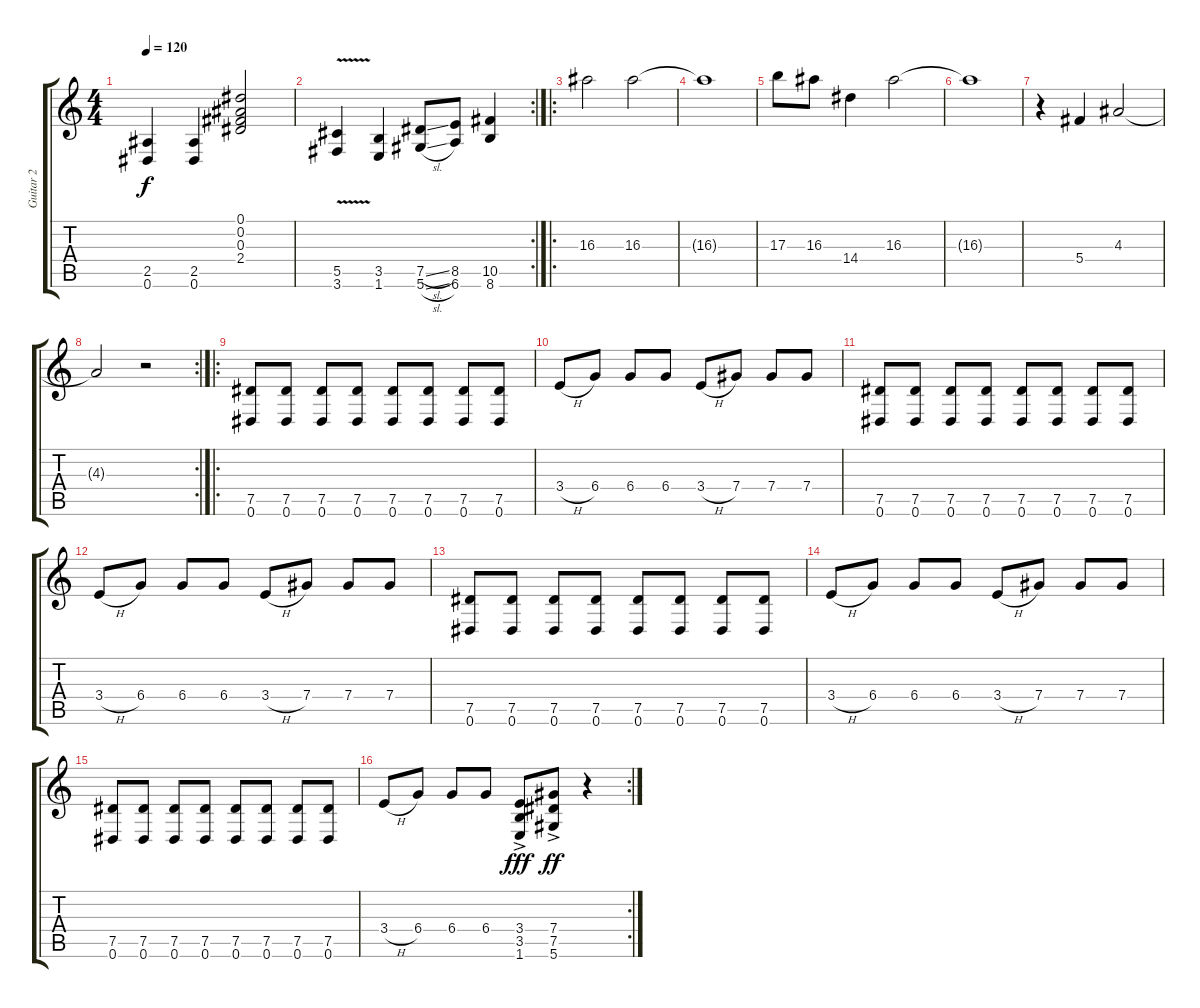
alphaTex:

\track ("Guitar 2" "Guitar 2") {instrument overdrivenguitar}
\staff {score tabs}
\tuning (Eb4 Bb3 Gb3 Db3 Ab2 Eb2) {hide}
\ts (4 4)
\tempo 120
\clef g2
\ks c
(2.5 0.6).4{dy f} (2.5 0.6).4 (0.1 0.2 0.3 2.4).2 |
\rc 2
(5.5{v} 3.6{v}).4 (3.5 1.6).4 (7.5{sl} 5.6{sl}).8 (8.5 6.6).8 (10.5 8.6).4 |
\ro
16.3.2 16.3.2 |
16.3{t}.1 |
17.3.8 16.3.8 14.4.4 16.3.2 |
16.3{t}.1 |
r.4 5.4.4 4.3.2 |
\rc 2
4.3{t}.2 r.2 |
\ro
(7.5 0.6).8 (7.5 0.6).8 (7.5 0.6).8 (7.5 0.6).8 (7.5 0.6).8 (7.5 0.6).8 (7.5 0.6).8 (7.5 0.6).8 |
3.4{h}.8 6.4.8 6.4.8 6.4.8 3.4{h}.8 7.4.8 7.4.8 7.4.8 |
(7.5 0.6).8 (7.5 0.6).8 (7.5 0.6).8 (7.5 0.6).8 (7.5 0.6).8 (7.5 0.6).8 (7.5 0.6).8 (7.5 0.6).8 |
3.4{h}.8 6.4.8 6.4.8 6.4.8 3.4{h}.8 7.4.8 7.4.8 7.4.8 |
(7.5 0.6).8 (7.5 0.6).8 (7.5 0.6).8 (7.5 0.6).8 (7.5 0.6).8 (7.5 0.6).8 (7.5 0.6).8 (7.5 0.6).8 |
3.4{h}.8 6.4.8 6.4.8 6.4.8 3.4{h}.8 7.4.8 7.4.8 7.4.8 |
(7.5 0.6).8 (7.5 0.6).8 (7.5 0.6).8 (7.5 0.6).8 (7.5 0.6).8 (7.5 0.6).8 (7.5 0.6).8 (7.5 0.6).8 |
\rc 2
3.4{h}.8 6.4.8 6.4.8 6.4.8 (3.4 3.5{ac} 1.6{ac}).8{dy fff} (7.4 7.5{ac} 5.6{ac}).8{dy ff} r.4
